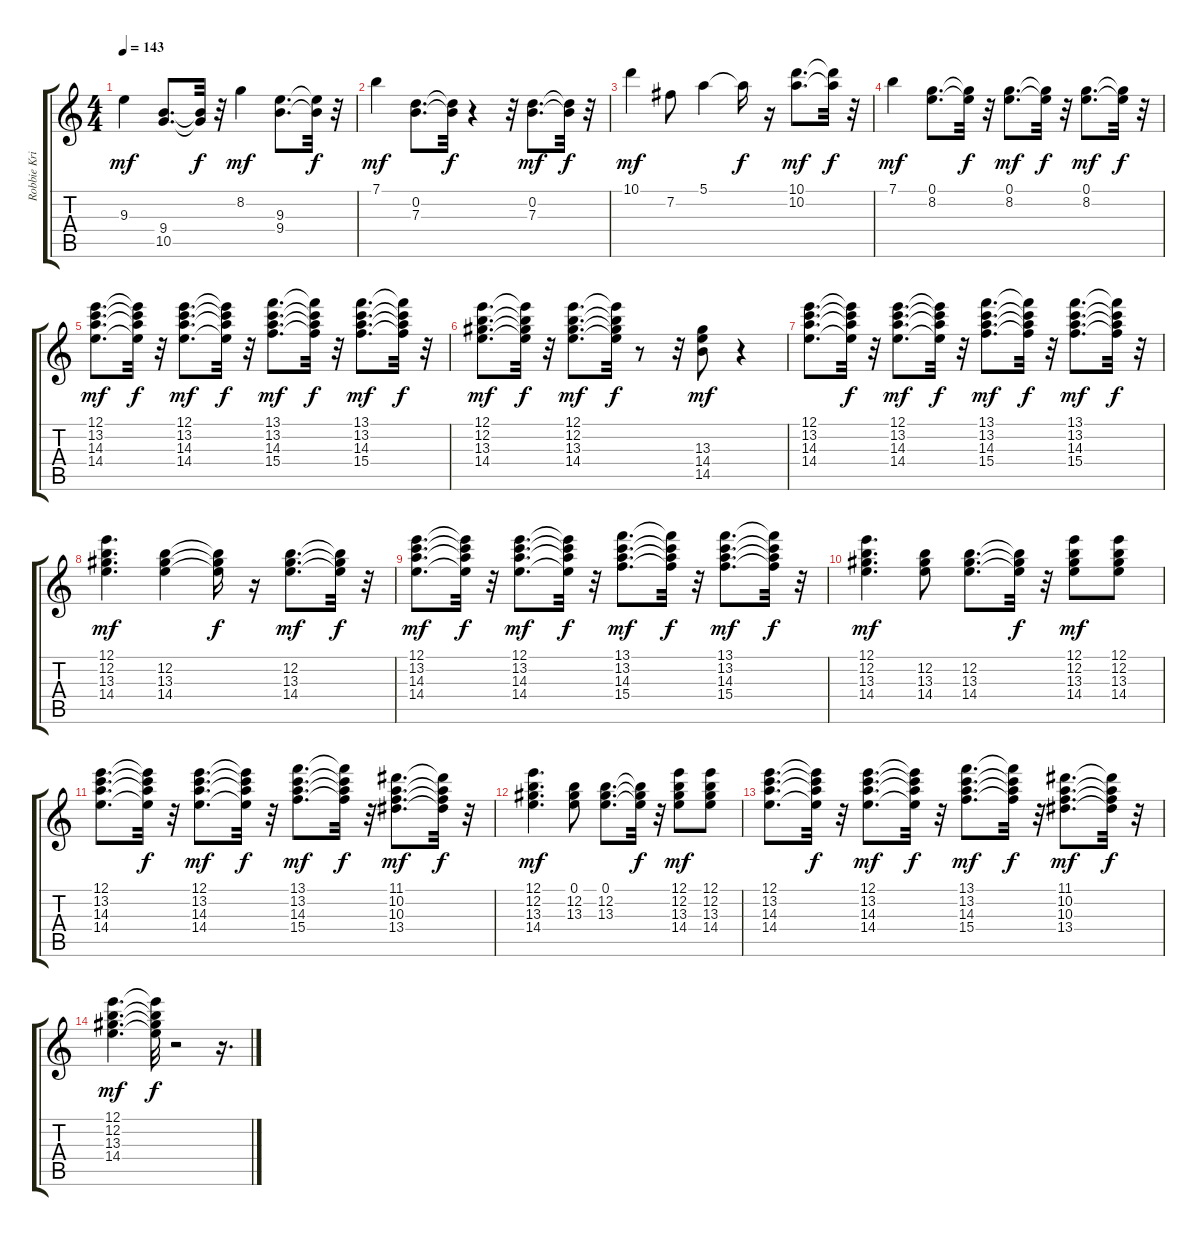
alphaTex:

\track ("Robbie Krieger" "Robbie Kri") {instrument electricguitarjazz}
\staff {score tabs}
\tuning (E4 B3 G3 D3 A2 E2) {hide}
\ts (4 4)
\tempo 143
\clef g2
\ks c
9.3.4{dy mf} (9.4 10.5).8{d} (9.4{t} 10.5{t}).32{dy f} r.32 8.2.4{dy mf} (9.3 9.4).8{d} (9.3{t} 9.4{t}).32{dy f} r.32 |
7.1.4{dy mf} (0.2 7.3).8{d} (0.2{t} 7.3{t}).32{dy f} r.4 r.32 (0.2 7.3).8{d dy mf} (0.2{t} 7.3{t}).32{dy f} r.32 |
10.1.4{dy mf} 7.2.8 5.1.4 5.1{t}.16{dy f} r.16 (10.1 10.2).8{d dy mf} (10.1{t} 10.2{t}).32{dy f} r.32 |
7.1.4{dy mf} (0.1 8.2).8{d} (0.1{t} 8.2{t}).32{dy f} r.32 (0.1 8.2).8{d dy mf} (0.1{t} 8.2{t}).32{dy f} r.32 (0.1 8.2).8{d dy mf} (0.1{t} 8.2{t}).32{dy f} r.32 |
(12.1 13.2 14.3 14.4).8{d dy mf} (12.1{t} 13.2{t} 14.3{t} 14.4{t}).32{dy f} r.32 (12.1 13.2 14.3 14.4).8{d dy mf} (12.1{t} 13.2{t} 14.3{t} 14.4{t}).32{dy f} r.32 (13.1 13.2 14.3 15.4).8{d dy mf} (13.1{t} 13.2{t} 14.3{t} 15.4{t}).32{dy f} r.32 (13.1 13.2 14.3 15.4).8{d dy mf} (13.1{t} 13.2{t} 14.3{t} 15.4{t}).32{dy f} r.32 |
(12.1 12.2 13.3 14.4).8{d dy mf} (12.1{t} 12.2{t} 13.3{t} 14.4{t}).32{dy f} r.32 (12.1 12.2 13.3 14.4).8{d dy mf} (12.1{t} 12.2{t} 13.3{t} 14.4{t}).32{dy f} r.8 r.32 (13.3 14.4 14.5).8{dy mf} r.4 |
(12.1 13.2 14.3 14.4).8{d} (12.1{t} 13.2{t} 14.3{t} 14.4{t}).32{dy f} r.32 (12.1 13.2 14.3 14.4).8{d dy mf} (12.1{t} 13.2{t} 14.3{t} 14.4{t}).32{dy f} r.32 (13.1 13.2 14.3 15.4).8{d dy mf} (13.1{t} 13.2{t} 14.3{t} 15.4{t}).32{dy f} r.32 (13.1 13.2 14.3 15.4).8{d dy mf} (13.1{t} 13.2{t} 14.3{t} 15.4{t}).32{dy f} r.32 |
(12.1 12.2 13.3 14.4).4{d dy mf} (12.2 13.3 14.4).4 (12.2{t} 13.3{t} 14.4{t}).16{dy f} r.16 (12.2 13.3 14.4).8{d dy mf} (12.2{t} 13.3{t} 14.4{t}).32{dy f} r.32 |
(12.1 13.2 14.3 14.4).8{d dy mf} (12.1{t} 13.2{t} 14.3{t} 14.4{t}).32{dy f} r.32 (12.1 13.2 14.3 14.4).8{d dy mf} (12.1{t} 13.2{t} 14.3{t} 14.4{t}).32{dy f} r.32 (13.1 13.2 14.3 15.4).8{d dy mf} (13.1{t} 13.2{t} 14.3{t} 15.4{t}).32{dy f} r.32 (13.1 13.2 14.3 15.4).8{d dy mf} (13.1{t} 13.2{t} 14.3{t} 15.4{t}).32{dy f} r.32 |
(12.1 12.2 13.3 14.4).4{d dy mf} (12.2 13.3 14.4).8 (12.2 13.3 14.4).8{d} (12.2{t} 13.3{t} 14.4{t}).32{dy f} r.32 (12.1 12.2 13.3 14.4).8{dy mf} (12.1 12.2 13.3 14.4).8 |
(12.1 13.2 14.3 14.4).8{d} (12.1{t} 13.2{t} 14.3{t} 14.4{t}).32{dy f} r.32 (12.1 13.2 14.3 14.4).8{d dy mf} (12.1{t} 13.2{t} 14.3{t} 14.4{t}).32{dy f} r.32 (13.1 13.2 14.3 15.4).8{d dy mf} (13.1{t} 13.2{t} 14.3{t} 15.4{t}).32{dy f} r.32 (11.1 10.2 10.3 13.4).8{d dy mf} (11.1{t} 10.2{t} 10.3{t} 13.4{t}).32{dy f} r.32 |
(12.1 12.2 13.3 14.4).4{d dy mf} (0.1 12.2 13.3).8 (0.1 12.2 13.3).8{d} (0.1{t} 12.2{t} 13.3{t}).32{dy f} r.32 (12.1 12.2 13.3 14.4).8{dy mf} (12.1 12.2 13.3 14.4).8 |
(12.1 13.2 14.3 14.4).8{d} (12.1{t} 13.2{t} 14.3{t} 14.4{t}).32{dy f} r.32 (12.1 13.2 14.3 14.4).8{d dy mf} (12.1{t} 13.2{t} 14.3{t} 14.4{t}).32{dy f} r.32 (13.1 13.2 14.3 15.4).8{d dy mf} (13.1{t} 13.2{t} 14.3{t} 15.4{t}).32{dy f} r.32 (11.1 10.2 10.3 13.4).8{d dy mf} (11.1{t} 10.2{t} 10.3{t} 13.4{t}).32{dy f} r.32 |
(12.1 12.2 13.3 14.4).4{d dy mf} (12.1{t} 12.2{t} 13.3{t} 14.4{t}).32{dy f} r.2 r.16{d}
